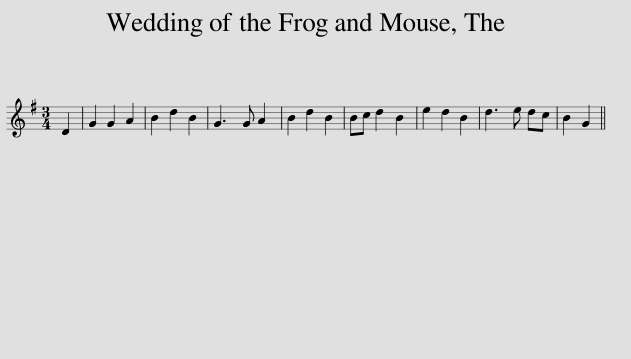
X:1
L:1/8
M:3/4
I:linebreak $
K:G
V:1 treble
V:1
 D2 | G2 G2 A2 | B2 d2 B2 | G3 G A2 | B2 d2 B2 | %5
 Bc d2 B2 | e2 d2 B2 | d3 e dc | B2 G2 || %9
